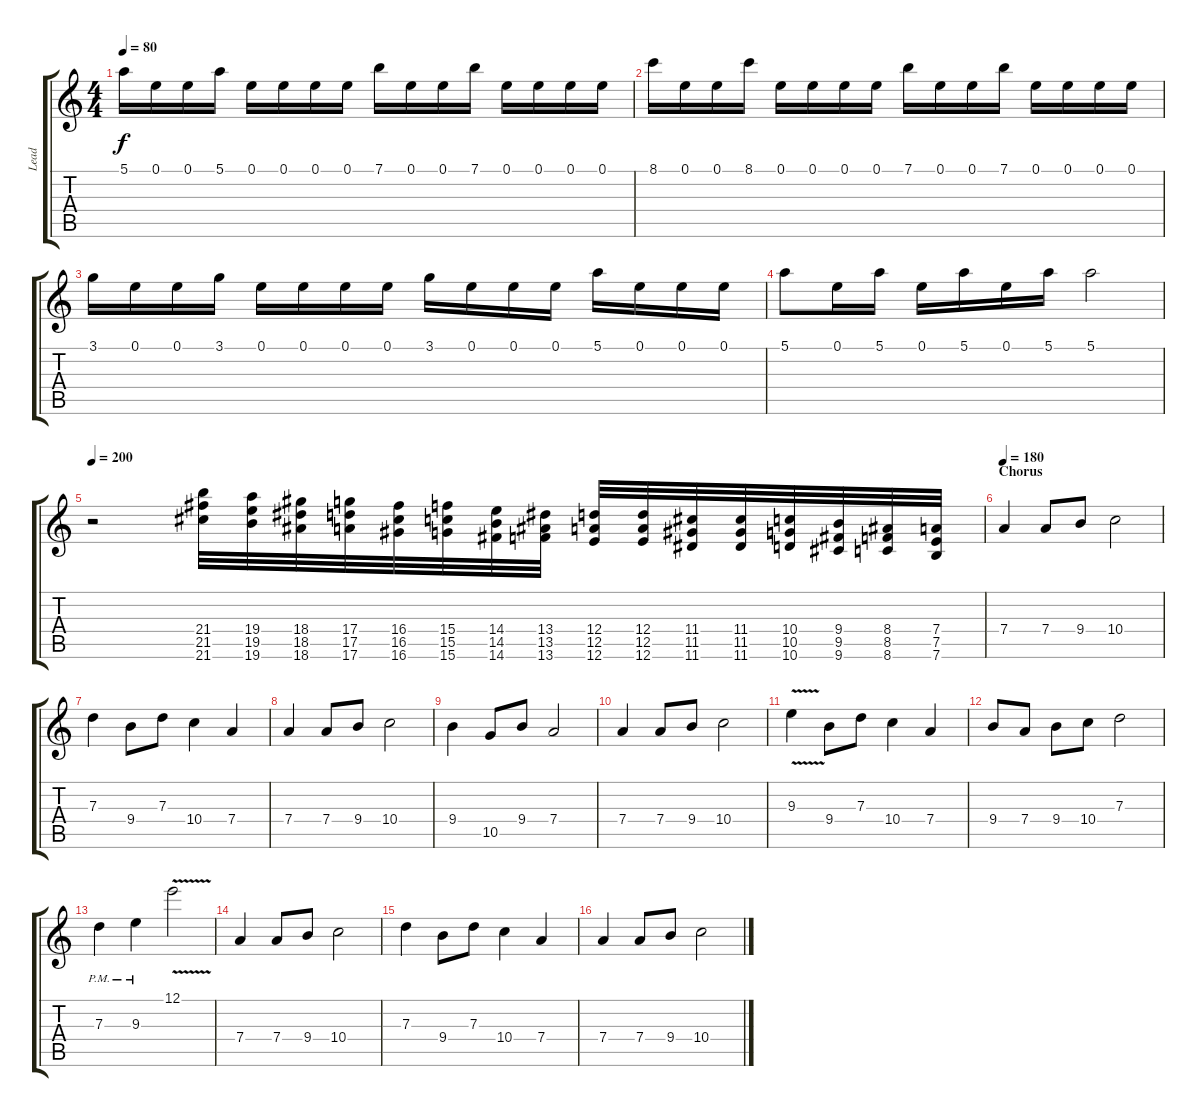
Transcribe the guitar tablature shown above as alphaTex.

\track ("Lead" "Lead") {instrument distortionguitar}
\staff {score tabs}
\tuning (E4 B3 G3 D3 A2 E2) {hide}
\ts (4 4)
\tempo 80
\clef g2
\ks c
5.1.16{dy f} 0.1.16 0.1.16 5.1.16 0.1.16 0.1.16 0.1.16 0.1.16 7.1.16 0.1.16 0.1.16 7.1.16 0.1.16 0.1.16 0.1.16 0.1.16 |
8.1.16 0.1.16 0.1.16 8.1.16 0.1.16 0.1.16 0.1.16 0.1.16 7.1.16 0.1.16 0.1.16 7.1.16 0.1.16 0.1.16 0.1.16 0.1.16 |
3.1.16 0.1.16 0.1.16 3.1.16 0.1.16 0.1.16 0.1.16 0.1.16 3.1.16 0.1.16 0.1.16 0.1.16 5.1.16 0.1.16 0.1.16 0.1.16 |
5.1.8 0.1.16 5.1.16 0.1.16 5.1.16 0.1.16 5.1.16 5.1.2 |
\tempo 200
r.2 (21.4 21.5 21.6).32 (19.4 19.5 19.6).32 (18.4 18.5 18.6).32 (17.4 17.5 17.6).32 (16.4 16.5 16.6).32 (15.4 15.5 15.6).32 (14.4 14.5 14.6).32 (13.4 13.5 13.6).32 (12.4 12.5 12.6).32 (12.4 12.5 12.6).32 (11.4 11.5 11.6).32 (11.4 11.5 11.6).32 (10.4 10.5 10.6).32 (9.4 9.5 9.6).32 (8.4 8.5 8.6).32 (7.4 7.5 7.6).32 |
\section ("" "Chorus")
\tempo 180
7.4.4 7.4.8 9.4.8 10.4.2 |
7.3.4 9.4.8 7.3.8 10.4.4 7.4.4 |
7.4.4 7.4.8 9.4.8 10.4.2 |
9.4.4 10.5.8 9.4.8 7.4.2 |
7.4.4 7.4.8 9.4.8 10.4.2 |
9.3{v}.4 9.4.8 7.3.8 10.4.4 7.4.4 |
9.4.8 7.4.8 9.4.8 10.4.8 7.3.2 |
7.3{pm}.4 9.3{pm}.4 12.1{v}.2 |
7.4.4 7.4.8 9.4.8 10.4.2 |
7.3.4 9.4.8 7.3.8 10.4.4 7.4.4 |
7.4.4 7.4.8 9.4.8 10.4.2
